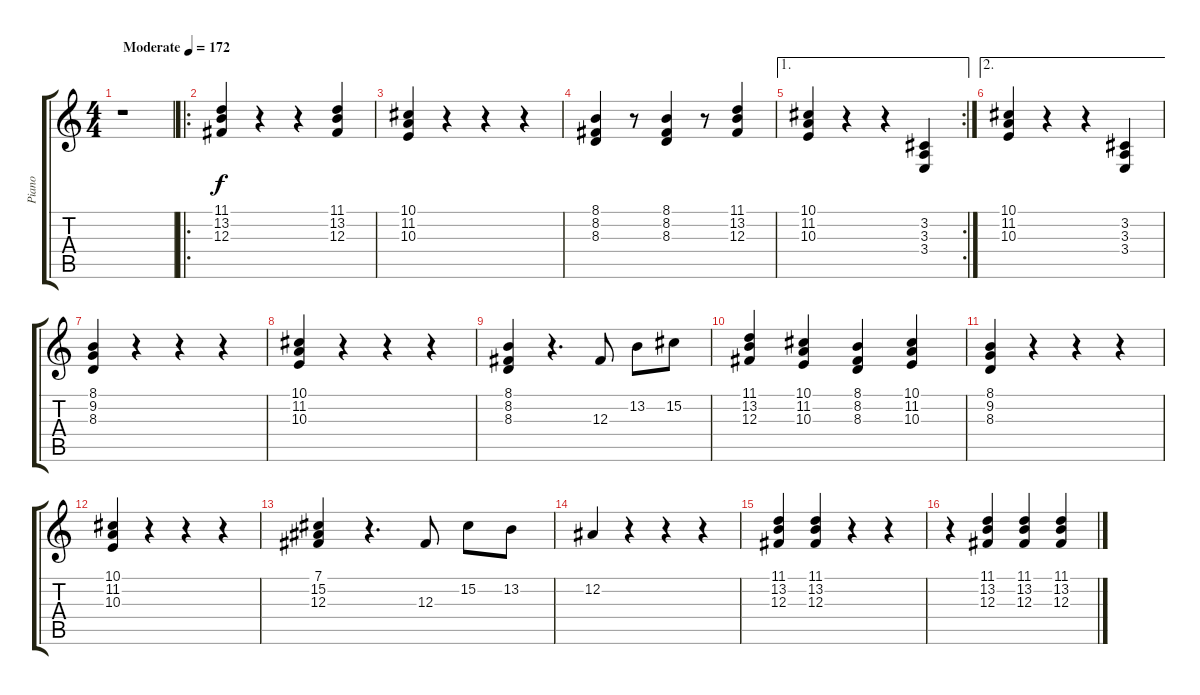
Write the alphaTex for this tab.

\track ("Piano" "Piano") {instrument brightacousticpiano}
\staff {score tabs}
\tuning (Eb4 Bb3 Gb3 Db3 Ab2 Eb2) {hide}
\ts (4 4)
\tempo (172 "Moderate")
\clef g2
\ks c
r.1{dy f instrument brightacousticpiano} |
\ro
(11.1 13.2 12.3).4 r.4 r.4 (11.1 13.2 12.3).4 |
(10.1 11.2 10.3).4 r.4 r.4 r.4 |
(8.1 8.2 8.3).4 r.8 (8.1 8.2 8.3).4 r.8 (11.1 13.2 12.3).4 |
\ae 1
\rc 2
(10.1 11.2 10.3).4 r.4 r.4 (3.2 3.3 3.4).4 |
\ae 2
(10.1 11.2 10.3).4 r.4 r.4 (3.2 3.3 3.4).4 |
(8.1 9.2 8.3).4 r.4 r.4 r.4 |
(10.1 11.2 10.3).4 r.4 r.4 r.4 |
(8.1 8.2 8.3).4 r.4{d} 12.3.8 13.2.8 15.2.8 |
(11.1 13.2 12.3).4 (10.1 11.2 10.3).4 (8.1 8.2 8.3).4 (10.1 11.2 10.3).4 |
(8.1 9.2 8.3).4 r.4 r.4 r.4 |
(10.1 11.2 10.3).4 r.4 r.4 r.4 |
(7.1 15.2 12.3).4 r.4{d} 12.3.8 15.2.8 13.2.8 |
12.2.4 r.4 r.4 r.4 |
(11.1 13.2 12.3).4 (11.1 13.2 12.3).4 r.4 r.4 |
r.4 (11.1 13.2 12.3).4 (11.1 13.2 12.3).4 (11.1 13.2 12.3).4
